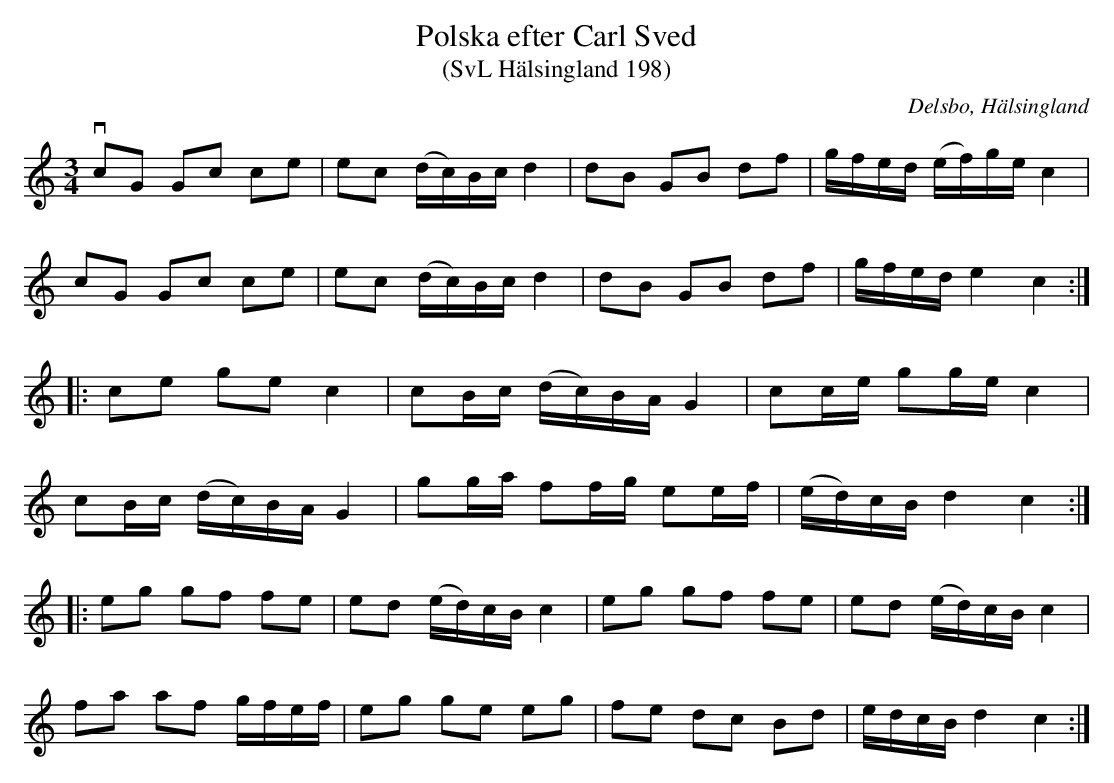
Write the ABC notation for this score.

X:1
T:Polska efter Carl Sved
T:(SvL Hälsingland 198)
O:Delsbo, Hälsingland
M:3/4
L:1/8
K:C
vcG Gc ce|ec (d/c/)B/c/ d2|dB GB df|g/f/e/d/ (e/f/)g/e/ c2|
cG Gc ce|ec (d/c/)B/c/ d2|dB GB df|g/f/e/d/ e2 c2:|
|:ce ge c2|cB/c/ (d/c/)B/A/ G2|cc/e/ gg/e/ c2|
cB/c/ (d/c/)B/A/ G2|gg/a/ ff/g/ ee/f/|(e/d/)c/B/ d2c2:|
|:eg gf fe|ed (e/d/)c/B/ c2|eg gf fe|ed (e/d/)c/B/ c2|
fa af g/f/e/f/|eg ge eg|fe dc Bd|e/d/c/B/ d2 c2:|
